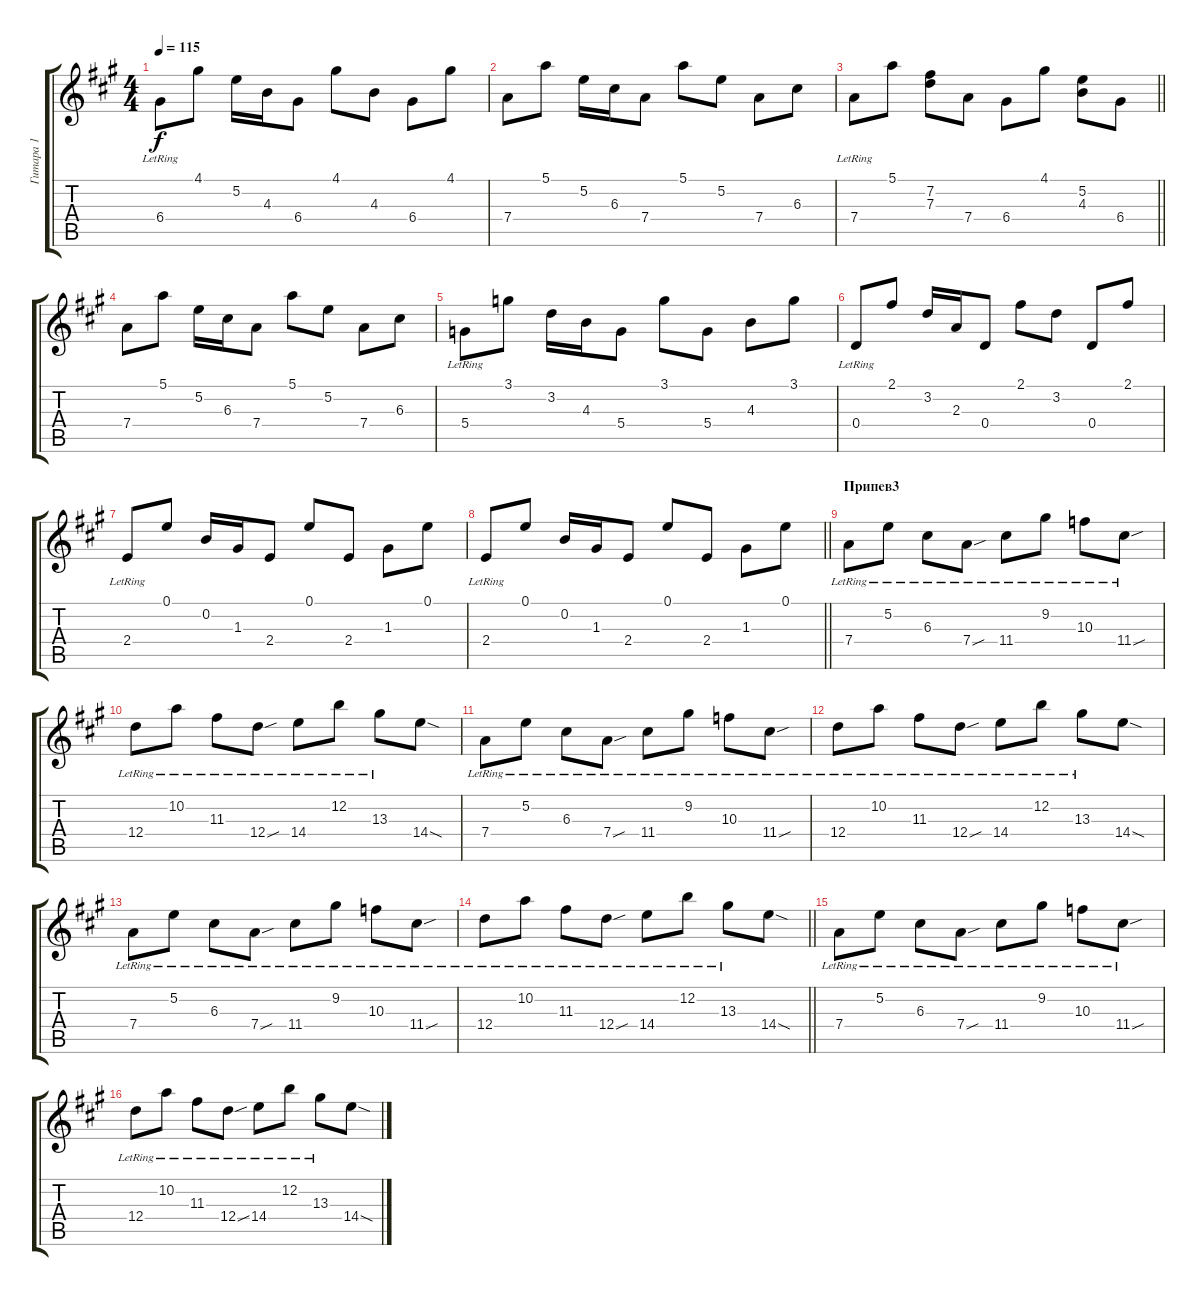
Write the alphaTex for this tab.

\track ("Гитара 1" "Гитара 1") {instrument electricguitarmuted}
\staff {score tabs}
\tuning (E4 B3 G3 D3 A2 E2) {hide}
\ts (4 4)
\tempo 115
\clef g2
\ks a
6.4{lr}.8{dy f} 4.1.8 5.2.16 4.3.16 6.4.8 4.1.8 4.3.8 6.4.8 4.1.8 |
7.4.8 5.1.8 5.2.16 6.3.16 7.4.8 5.1.8 5.2.8 7.4.8 6.3.8 |
\barLineRight lightlight
7.4{lr}.8 5.1.8 (7.2 7.3).8 7.4.8 6.4.8 4.1.8 (5.2 4.3).8 6.4.8 |
7.4.8 5.1.8 5.2.16 6.3.16 7.4.8 5.1.8 5.2.8 7.4.8 6.3.8 |
5.4{lr}.8 3.1.8 3.2.16 4.3.16 5.4.8 3.1.8 5.4.8 4.3.8 3.1.8 |
0.4{lr}.8 2.1.8 3.2.16 2.3.16 0.4.8 2.1.8 3.2.8 0.4.8 2.1.8 |
2.4{lr}.8 0.1.8 0.2.16 1.3.16 2.4.8 0.1.8 2.4.8 1.3.8 0.1.8 |
\barLineRight lightlight
2.4{lr}.8 0.1.8 0.2.16 1.3.16 2.4.8 0.1.8 2.4.8 1.3.8 0.1.8 |
\section ("" "Припев3")
7.4{lr}.8 5.2{lr}.8 6.3{lr}.8 7.4{sou lr}.8 11.4{lr}.8 9.2{lr}.8 10.3{lr}.8 11.4{sou lr}.8 |
12.4{lr}.8 10.2{lr}.8 11.3{lr}.8 12.4{sou lr}.8 14.4{lr}.8 12.2{lr}.8 13.3{lr}.8 14.4{sod}.8 |
7.4{lr}.8 5.2{lr}.8 6.3{lr}.8 7.4{sou lr}.8 11.4{lr}.8 9.2{lr}.8 10.3{lr}.8 11.4{sou lr}.8 |
12.4{lr}.8 10.2{lr}.8 11.3{lr}.8 12.4{sou lr}.8 14.4{lr}.8 12.2{lr}.8 13.3{lr}.8 14.4{sod}.8 |
7.4{lr}.8 5.2{lr}.8 6.3{lr}.8 7.4{sou lr}.8 11.4{lr}.8 9.2{lr}.8 10.3{lr}.8 11.4{sou lr}.8 |
\barLineRight lightlight
12.4{lr}.8 10.2{lr}.8 11.3{lr}.8 12.4{sou lr}.8 14.4{lr}.8 12.2{lr}.8 13.3{lr}.8 14.4{sod}.8 |
7.4{lr}.8 5.2{lr}.8 6.3{lr}.8 7.4{sou lr}.8 11.4{lr}.8 9.2{lr}.8 10.3{lr}.8 11.4{sou lr}.8 |
12.4{lr}.8 10.2{lr}.8 11.3{lr}.8 12.4{sou lr}.8 14.4{lr}.8 12.2{lr}.8 13.3{lr}.8 14.4{sod}.8
